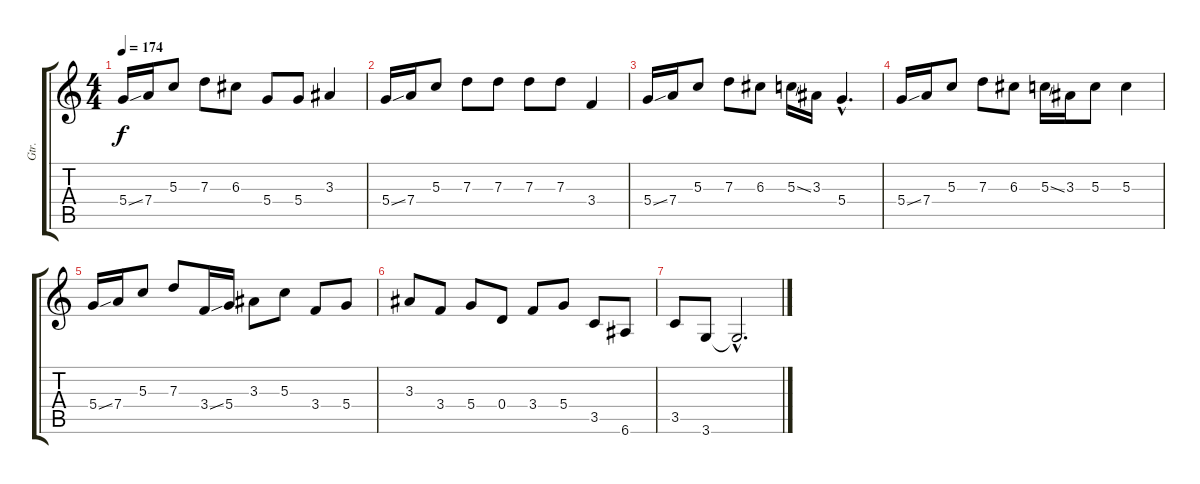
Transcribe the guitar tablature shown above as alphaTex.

\track ("Gtr." "Gtr.") {instrument overdrivenguitar}
\staff {score tabs}
\tuning (E4 B3 G3 D3 A2 E2) {hide}
\ts (4 4)
\tempo 174
\clef g2
\ks c
5.4{ss}.16{dy f} 7.4.16 5.3.8 7.3.8 6.3.8 5.4.8 5.4.8 3.3.4 |
5.4{ss}.16 7.4.16 5.3.8 7.3.8 7.3.8 7.3.8 7.3.8 3.4.4 |
5.4{ss}.16 7.4.16 5.3.8 7.3.8 6.3.8 5.3{ss}.16 3.3.16 5.4{hac}.4{d} |
5.4{ss}.16 7.4.16 5.3.8 7.3.8 6.3.8 5.3{ss}.16 3.3.16 5.3.8 5.3.4 |
5.4{ss}.16 7.4.16 5.3.8 7.3.8 3.4{ss}.16 5.4.16 3.3.8 5.3.8 3.4.8 5.4.8 |
3.3.8 3.4.8 5.4.8 0.4.8 3.4.8 5.4.8 3.5.8 6.6.8 |
3.5.8 3.6.8 3.6{hac t}.2{d}
